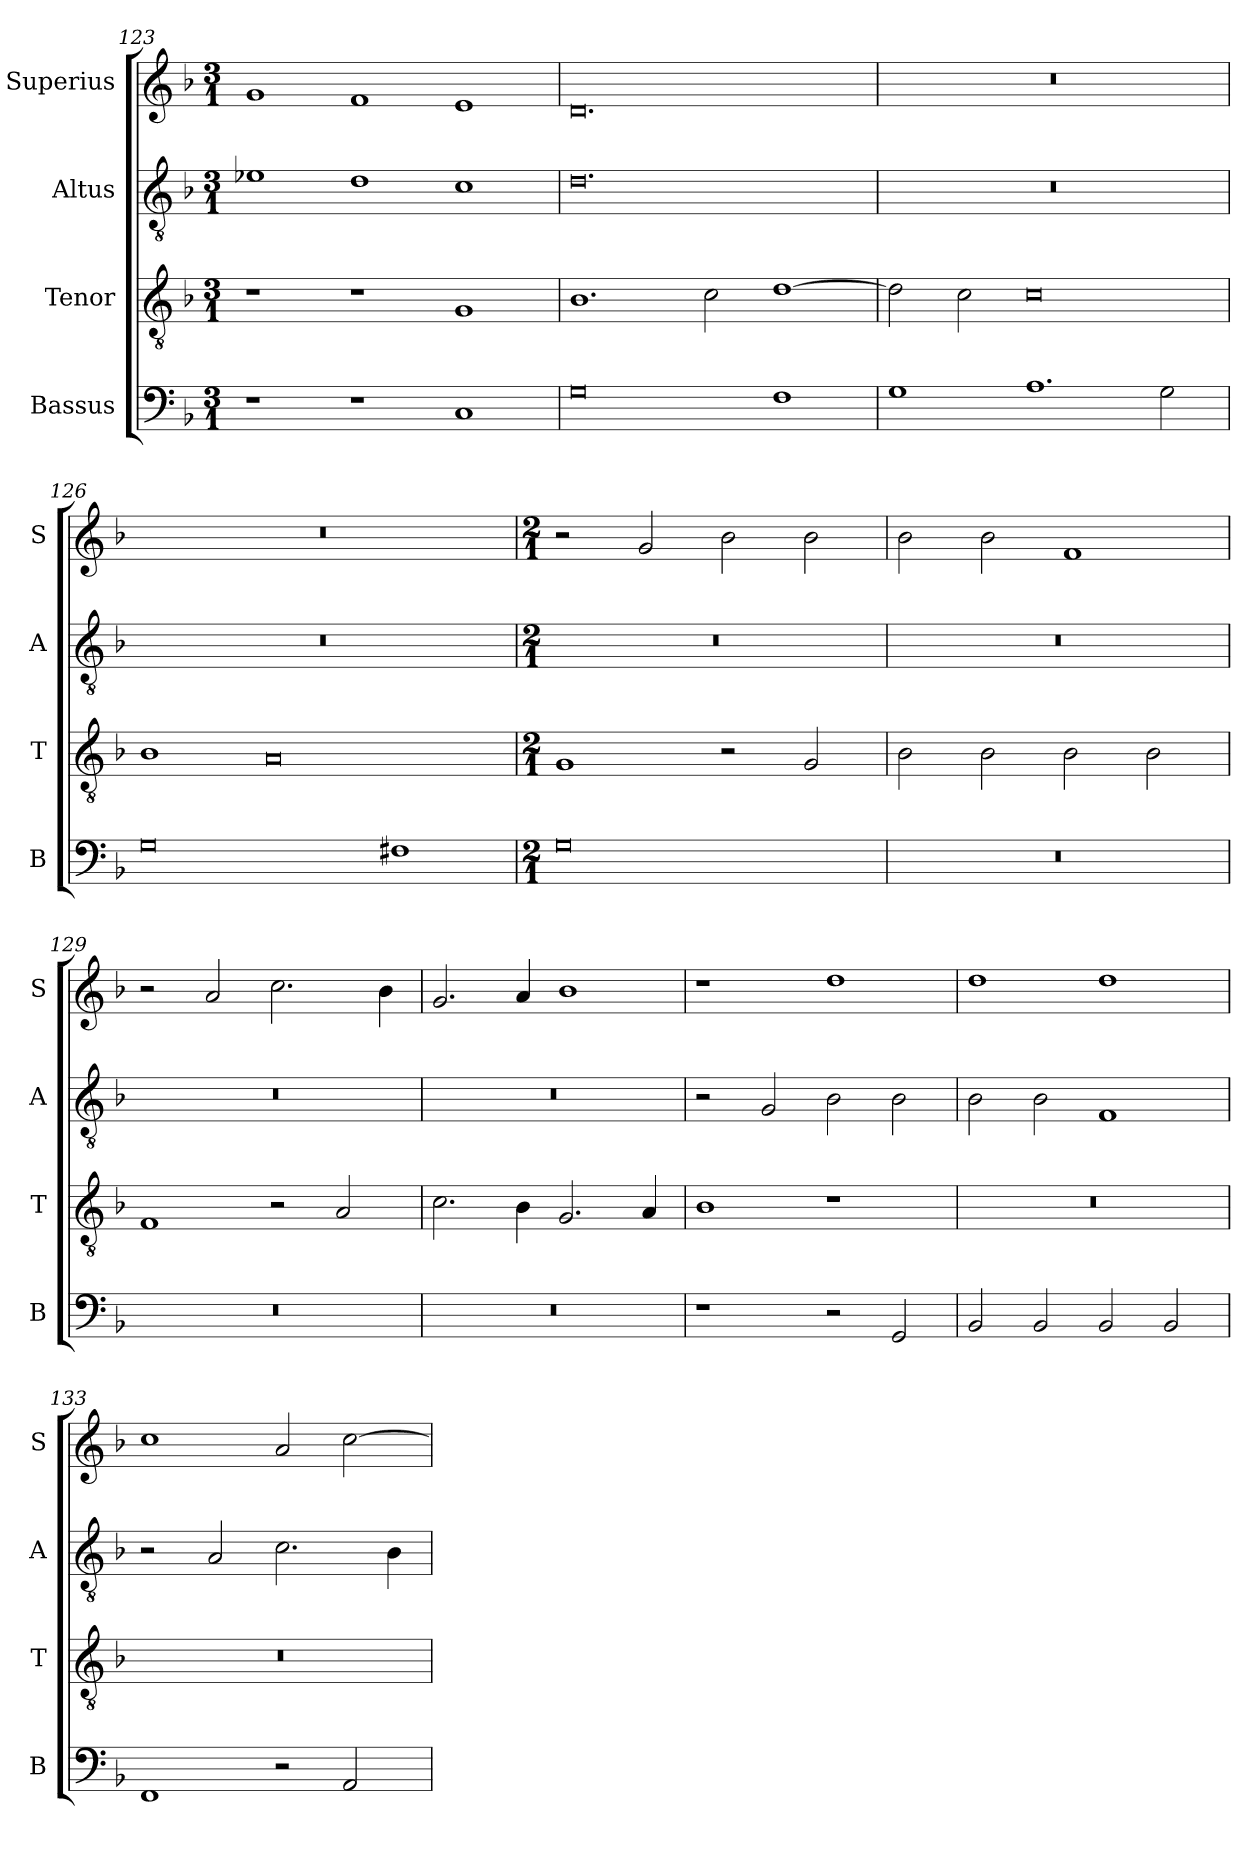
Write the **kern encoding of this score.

**kern	**kern	**kern	**kern
*part4	*part3	*part2	*part1
*staff4	*staff3	*staff2	*staff1
*I"Bassus	*I"Tenor	*I"Altus	*I"Superius
*I'B	*I'T	*I'A	*I'S
*clefF4	*clefGv2	*clefGv2	*clefG2
*k[b-]	*k[b-]	*k[b-]	*k[b-]
*M3/1	*M3/1	*M3/1	*M3/1
=123	=123	=123	=123
1r	1r	1e-X	1g
1r	1r	1d	1f
1C	1G	1c	1e
=124	=124	=124	=124
0G	1.B-	0.d	0.d
.	2c	.	.
1F	[1d	.	.
=125	=125	=125	=125
1G	2d]	0.r	0.r
.	2c	.	.
1.A	0c	.	.
2G	.	.	.
=126	=126	=126	=126
0G	1B-	0.r	0.r
.	0A	.	.
1F#X	.	.	.
=127	=127	=127	=127
*M2/1	*M2/1	*M2/1	*M2/1
0G	1G	0r	2r
.	.	.	2g
.	2r	.	2b-
.	2G	.	2b-
=128	=128	=128	=128
0r	2B-	0r	2b-
.	2B-	.	2b-
.	2B-	.	1f
.	2B-	.	.
=129	=129	=129	=129
0r	1F	0r	2r
.	.	.	2a
.	2r	.	2.cc
.	2A	.	.
.	.	.	4b-
=130	=130	=130	=130
0r	2.c	0r	2.g
.	4B-	.	4a
.	2.G	.	1b-
.	4A	.	.
=131	=131	=131	=131
1r	1B-	2r	1r
.	.	2G	.
2r	1r	2B-	1dd
2GG	.	2B-	.
=132	=132	=132	=132
2BB-	0r	2B-	1dd
2BB-	.	2B-	.
2BB-	.	1F	1dd
2BB-	.	.	.
=133	=133	=133	=133
1FF	0r	2r	1cc
.	.	2A	.
2r	.	2.c	2a
2AA	.	.	[2cc
.	.	4B-	.
=	=	=	=
*-	*-	*-	*-
